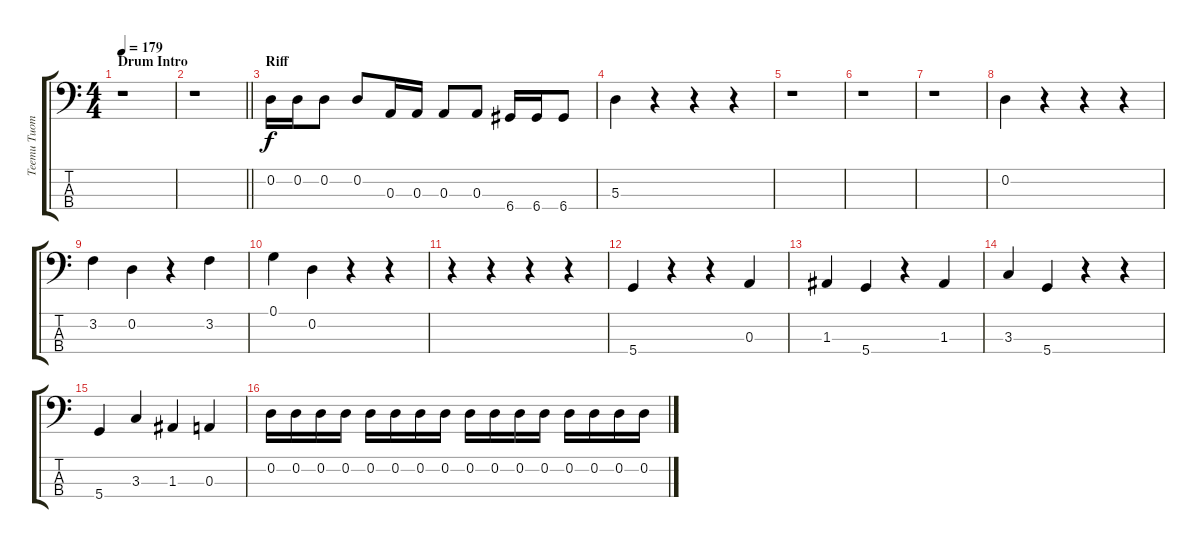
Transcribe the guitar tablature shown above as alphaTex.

\track ("Teemu Tuominen (Bass)" "Teemu Tuom") {instrument electricbassfinger}
\staff {score tabs}
\tuning (G2 D2 A1 D1) {hide}
\ts (4 4)
\section ("" "Drum Intro")
\tempo 179
\clef f4
\ks c
r.1{dy f instrument electricbassfinger} |
\barLineRight lightlight
r.1 |
\section ("" "Riff")
0.2.16 0.2.16 0.2.8 0.2.8 0.3.16 0.3.16 0.3.8 0.3.8 6.4.16 6.4.16 6.4.8 |
5.3.4 r.4 r.4 r.4 |
r.1 |
r.1 |
r.1 |
0.2.4 r.4 r.4 r.4 |
3.2.4 0.2.4 r.4 3.2.4 |
0.1.4 0.2.4 r.4 r.4 |
r.4 r.4 r.4 r.4 |
5.4.4 r.4 r.4 0.3.4 |
1.3.4 5.4.4 r.4 1.3.4 |
3.3.4 5.4.4 r.4 r.4 |
5.4.4 3.3.4 1.3.4 0.3.4 |
0.2.16 0.2.16 0.2.16 0.2.16 0.2.16 0.2.16 0.2.16 0.2.16 0.2.16 0.2.16 0.2.16 0.2.16 0.2.16 0.2.16 0.2.16 0.2.16
